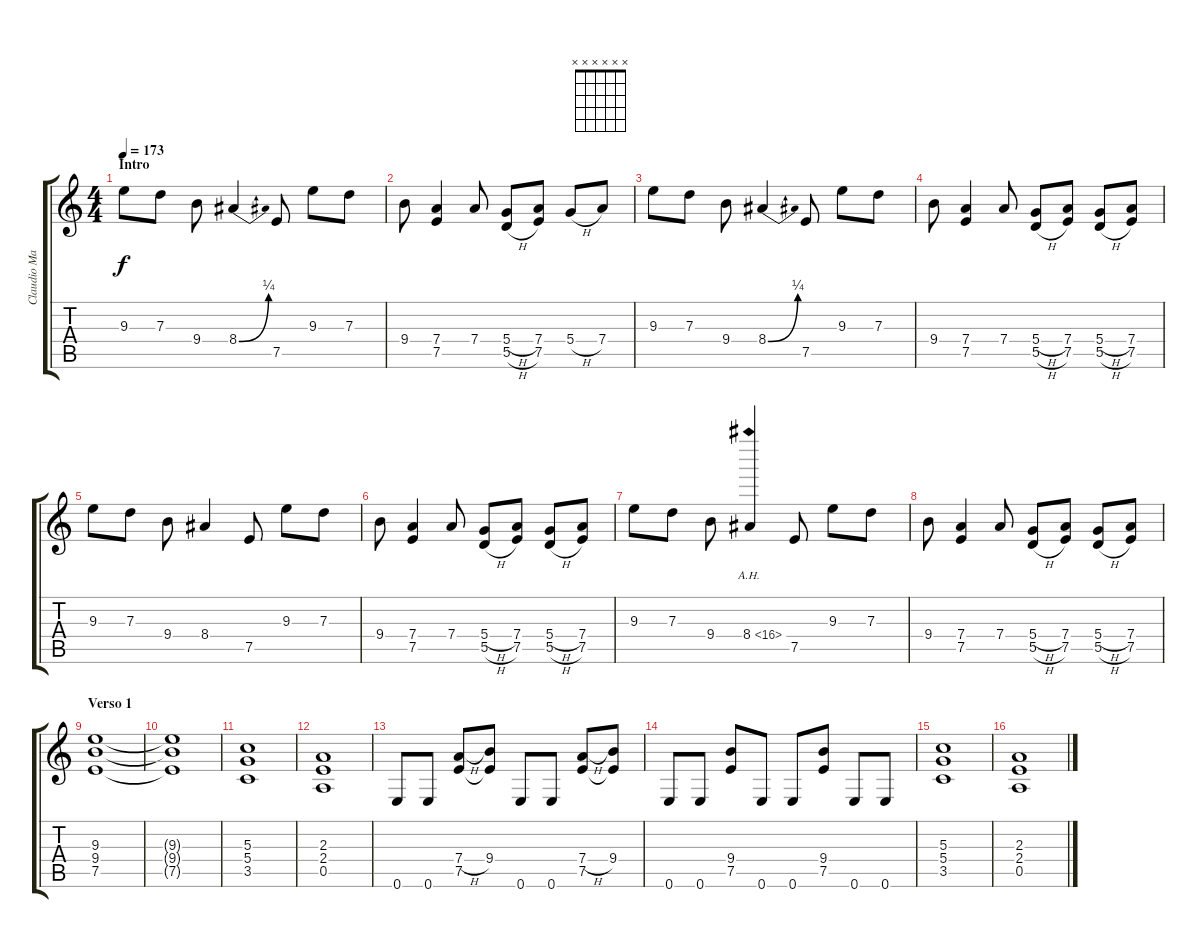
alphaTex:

\track ("Claudio Marciello (Gtr 2)" "Claudio Ma") {instrument overdrivenguitar}
\staff {score tabs}
\tuning (E4 B3 G3 D3 A2 E2) {hide}
\chord ("" x x x x x x) {firstfret 0}
\ts (4 4)
\section ("" "Intro")
\tempo 173
\clef g2
\ks c
9.3.8{ch "" dy f instrument overdrivenguitar} 7.3.8 9.4.8 8.4{be (bend 0 0 60 1)}.4 7.5.8 9.3.8 7.3.8 |
9.4.8 (7.4 7.5).4 7.4.8 (5.4{h} 5.5{h}).8 (7.4 7.5).8 5.4{h}.8 7.4.8 |
9.3.8 7.3.8 9.4.8 8.4{be (bend 0 0 60 1)}.4 7.5.8 9.3.8 7.3.8 |
9.4.8 (7.4 7.5).4 7.4.8 (5.4{h} 5.5{h}).8 (7.4 7.5).8 (5.4{h} 5.5{h}).8 (7.4 7.5).8 |
9.3.8 7.3.8 9.4.8 8.4.4 7.5.8 9.3.8 7.3.8 |
9.4.8 (7.4 7.5).4 7.4.8 (5.4{h} 5.5{h}).8 (7.4 7.5).8 (5.4{h} 5.5{h}).8 (7.4 7.5).8 |
9.3.8 7.3.8 9.4.8 8.4{ah 8}.4 7.5.8 9.3.8 7.3.8 |
9.4.8 (7.4 7.5).4 7.4.8 (5.4{h} 5.5{h}).8 (7.4 7.5).8 (5.4{h} 5.5{h}).8 (7.4 7.5).8 |
\section ("" "Verso 1")
(9.3 9.4 7.5).1 |
(9.3{t} 9.4{t} 7.5{t}).1 |
(5.3 5.4 3.5).1 |
(2.3 2.4 0.5).1 |
0.6.8 0.6.8 (7.4{h} 7.5).8 (9.4 7.5{t}).8 0.6.8 0.6.8 (7.4{h} 7.5).8 (9.4 7.5{t}).8 |
0.6.8 0.6.8 (9.4 7.5).8 0.6.8 0.6.8 (9.4 7.5).8 0.6.8 0.6.8 |
(5.3 5.4 3.5).1 |
(2.3 2.4 0.5).1
